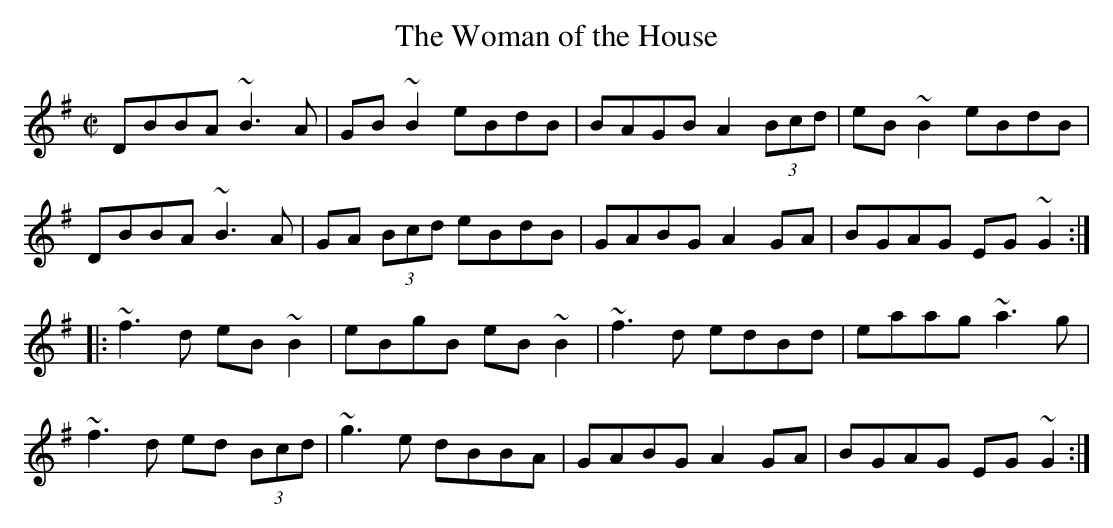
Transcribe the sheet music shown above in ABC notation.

X:1
T:Woman of the House, The
M:C|
K:G
DBBA ~B3A|GB~B2 eBdB|BAGB A2 (3Bcd|eB~B2 eBdB|
DBBA ~B3A|GA (3Bcd eBdB|GABG A2GA|BGAG EG~G2:|
|:~f3d eB~B2|eBgB eB~B2|~f3d edBd|eaag ~a3g|
~f3d ed (3Bcd|~g3e dBBA|GABG A2GA|BGAG EG~G2:|
